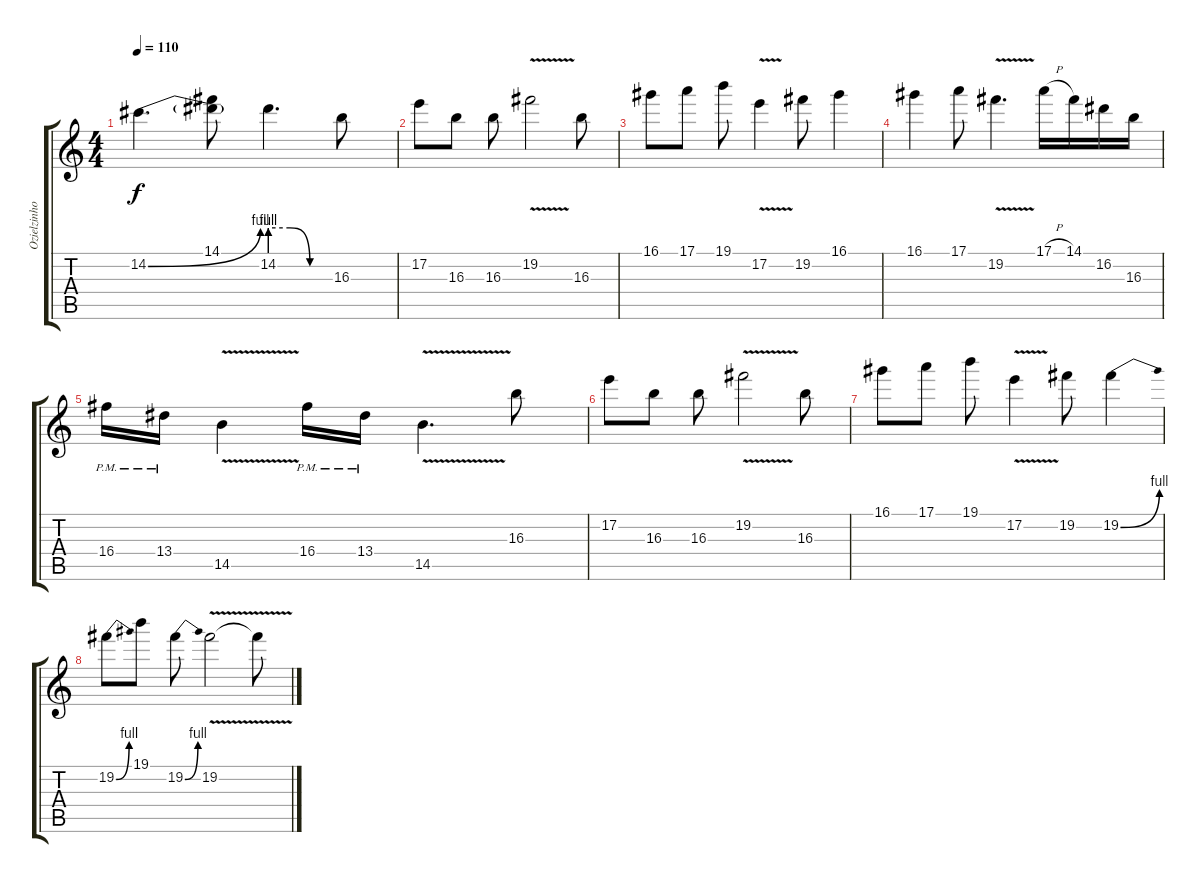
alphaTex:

\track ("Ozielzinho" "Ozielzinho") {instrument overdrivenguitar}
\staff {score tabs}
\tuning (E4 B3 G3 D3 A2 E2) {hide}
\ts (4 4)
\tempo 110
\clef g2
\ks c
14.2{be (bend 0 0 60 4)}.4{d dy f} (14.1 14.2{t}).8 14.2{be (custom 0 4 20 4 40 0 60 0)}.4{d} 16.3.8 |
17.2.8 16.3.8 16.3.8 19.2{v}.2 16.3.8 |
16.1.8 17.1.8 19.1.8 17.2{v}.4 19.2.8 16.1.4 |
16.1.4 17.1.8 19.2{v}.4{d} 17.1{h}.16 14.1.16 16.2.16 16.3.16 |
16.4{pm}.16 13.4{pm}.16 14.5{v}.4 16.4{pm}.16 13.4{pm}.16 14.5{v}.4{d} 16.3.8 |
17.2.8 16.3.8 16.3.8 19.2{v}.2 16.3.8 |
16.1.8 17.1.8 19.1.8 17.2{v}.4 19.2.8 19.2{be (bend 0 0 60 4)}.4 |
19.2{be (bend 0 0 60 4)}.8 19.1.8 19.2{be (bend 0 0 60 4)}.8 19.2{v}.2 19.2{t}.8
